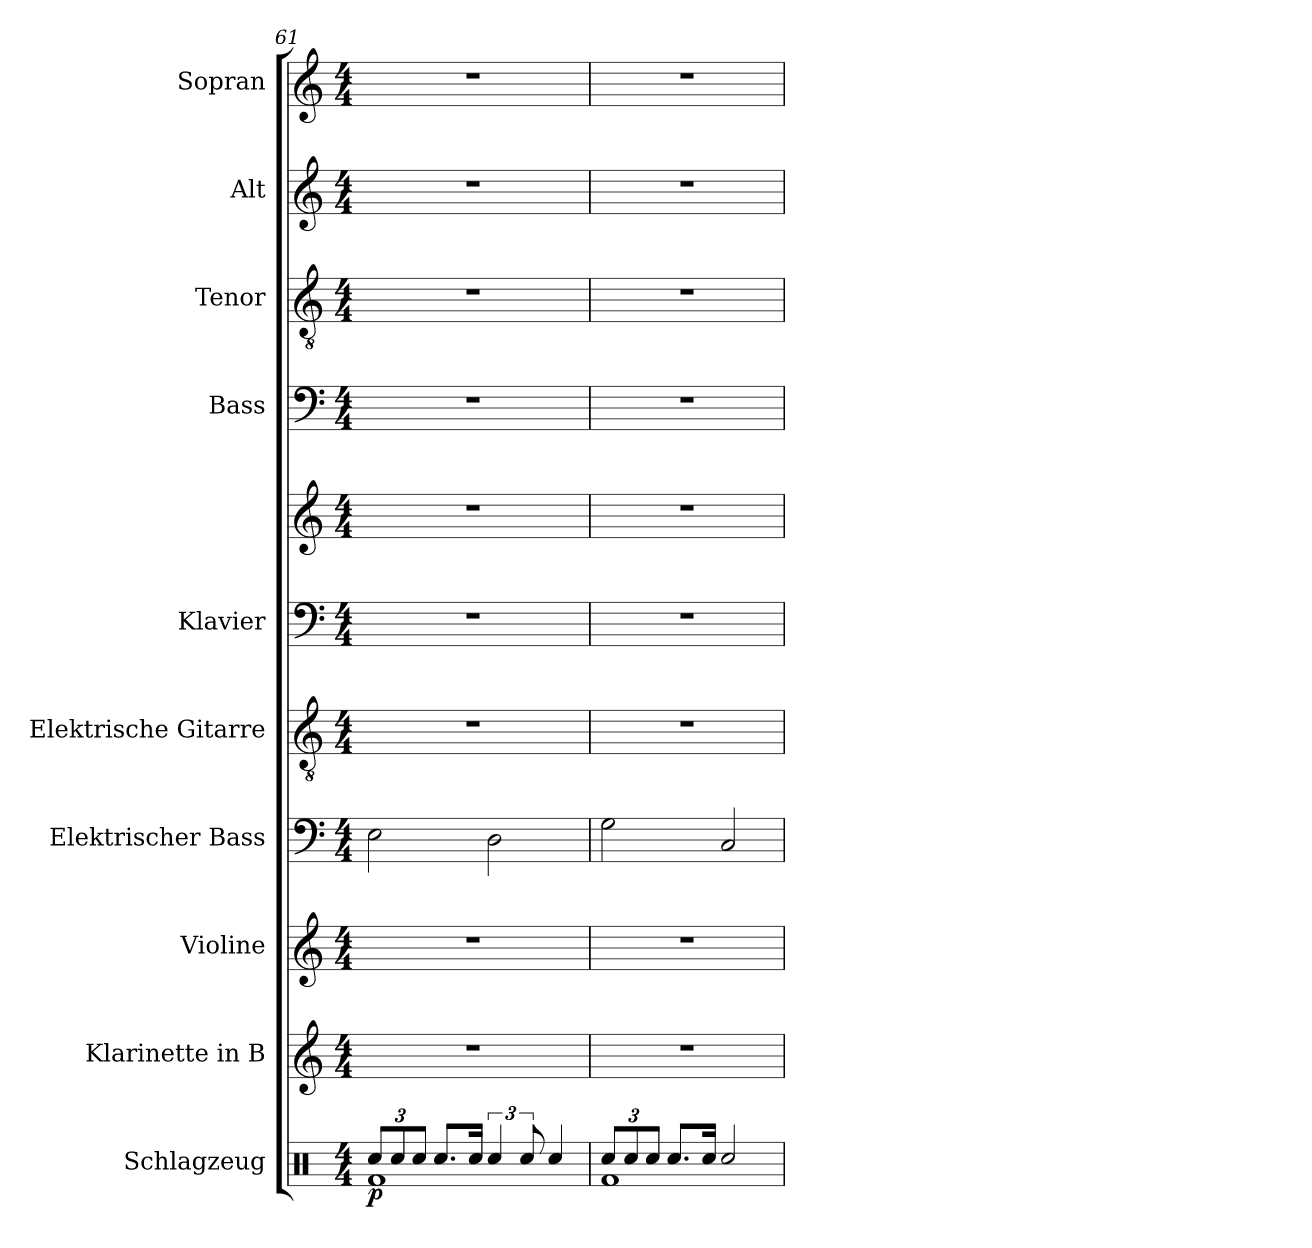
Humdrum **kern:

**kern	**dynam	**kern	**kern	**kern	**kern	**kern	**kern	**kern	**kern	**kern	**kern
*part10	*part10	*part9	*part8	*part7	*part6	*part5	*part5	*part4	*part3	*part2	*part1
*staff11	*staff11	*staff10	*staff9	*staff8	*staff7	*staff6	*staff5	*staff4	*staff3	*staff2	*staff1
*I"Schlagzeug	*	*I"Klarinette in B	*I"Violine	*I"Elektrischer Bass	*I"Elektrische Gitarre	*I"Klavier	*	*I"Bass	*I"Tenor	*I"Alt	*I"Sopran
*I'Schlgz.	*	*	*I'Vl.	*I'E-B.	*I'E-Git.	*I'Klav.	*	*I'B.	*I'T.	*I'A.	*I'S.
!!LO:PB:g=z
*clefX	*	*clefG2	*clefG2	*clefF4	*clefGv2	*clefF4	*clefG2	*clefF4	*clefGv2	*clefG2	*clefG2
*	*	*ITrd1c2	*	*ITrd7c12	*	*	*	*	*	*	*
*k[]	*	*k[b-e-]	*k[]	*k[]	*k[]	*k[]	*k[]	*k[]	*k[]	*k[]	*k[]
*M4/4	*	*M4/4	*M4/4	*M4/4	*M4/4	*M4/4	*M4/4	*M4/4	*M4/4	*M4/4	*M4/4
*Xbrackettup	*	*	*	*	*	*	*	*	*	*	*
=61	=61	=61	=61	=61	=61	=61	=61	=61	=61	=61	=61
*^	*	*	*	*	*	*	*	*	*	*	*
!	!	!LO:DY:b	!	!	!	!	!	!	!	!	!	!
12Rcc/L	1Rf	p	1r	1r	2EE\	1r	1r	1r	1r	1r	1r	1r
12Rcc/	.	.	.	.	.	.	.	.	.	.	.	.
12Rcc/J	.	.	.	.	.	.	.	.	.	.	.	.
8.Rcc/L	.	.	.	.	.	.	.	.	.	.	.	.
16Rcc/Jk	.	.	.	.	.	.	.	.	.	.	.	.
*brackettup	*	*	*	*	*	*	*	*	*	*	*	*
6Rcc/	.	.	.	.	2DD\	.	.	.	.	.	.	.
12Rcc/	.	.	.	.	.	.	.	.	.	.	.	.
4Rcc/	.	.	.	.	.	.	.	.	.	.	.	.
=62	=62	=62	=62	=62	=62	=62	=62	=62	=62	=62	=62	=62
*Xbrackettup	*	*	*	*	*	*	*	*	*	*	*	*
12Rcc/L	1Rf	.	1r	1r	2GG\	1r	1r	1r	1r	1r	1r	1r
12Rcc/	.	.	.	.	.	.	.	.	.	.	.	.
12Rcc/J	.	.	.	.	.	.	.	.	.	.	.	.
8.Rcc/L	.	.	.	.	.	.	.	.	.	.	.	.
16Rcc/Jk	.	.	.	.	.	.	.	.	.	.	.	.
2Rcc/	.	.	.	.	2CC/	.	.	.	.	.	.	.
*v	*v	*	*	*	*	*	*	*	*	*	*	*
=	=	=	=	=	=	=	=	=	=	=	=
*-	*-	*-	*-	*-	*-	*-	*-	*-	*-	*-	*-
